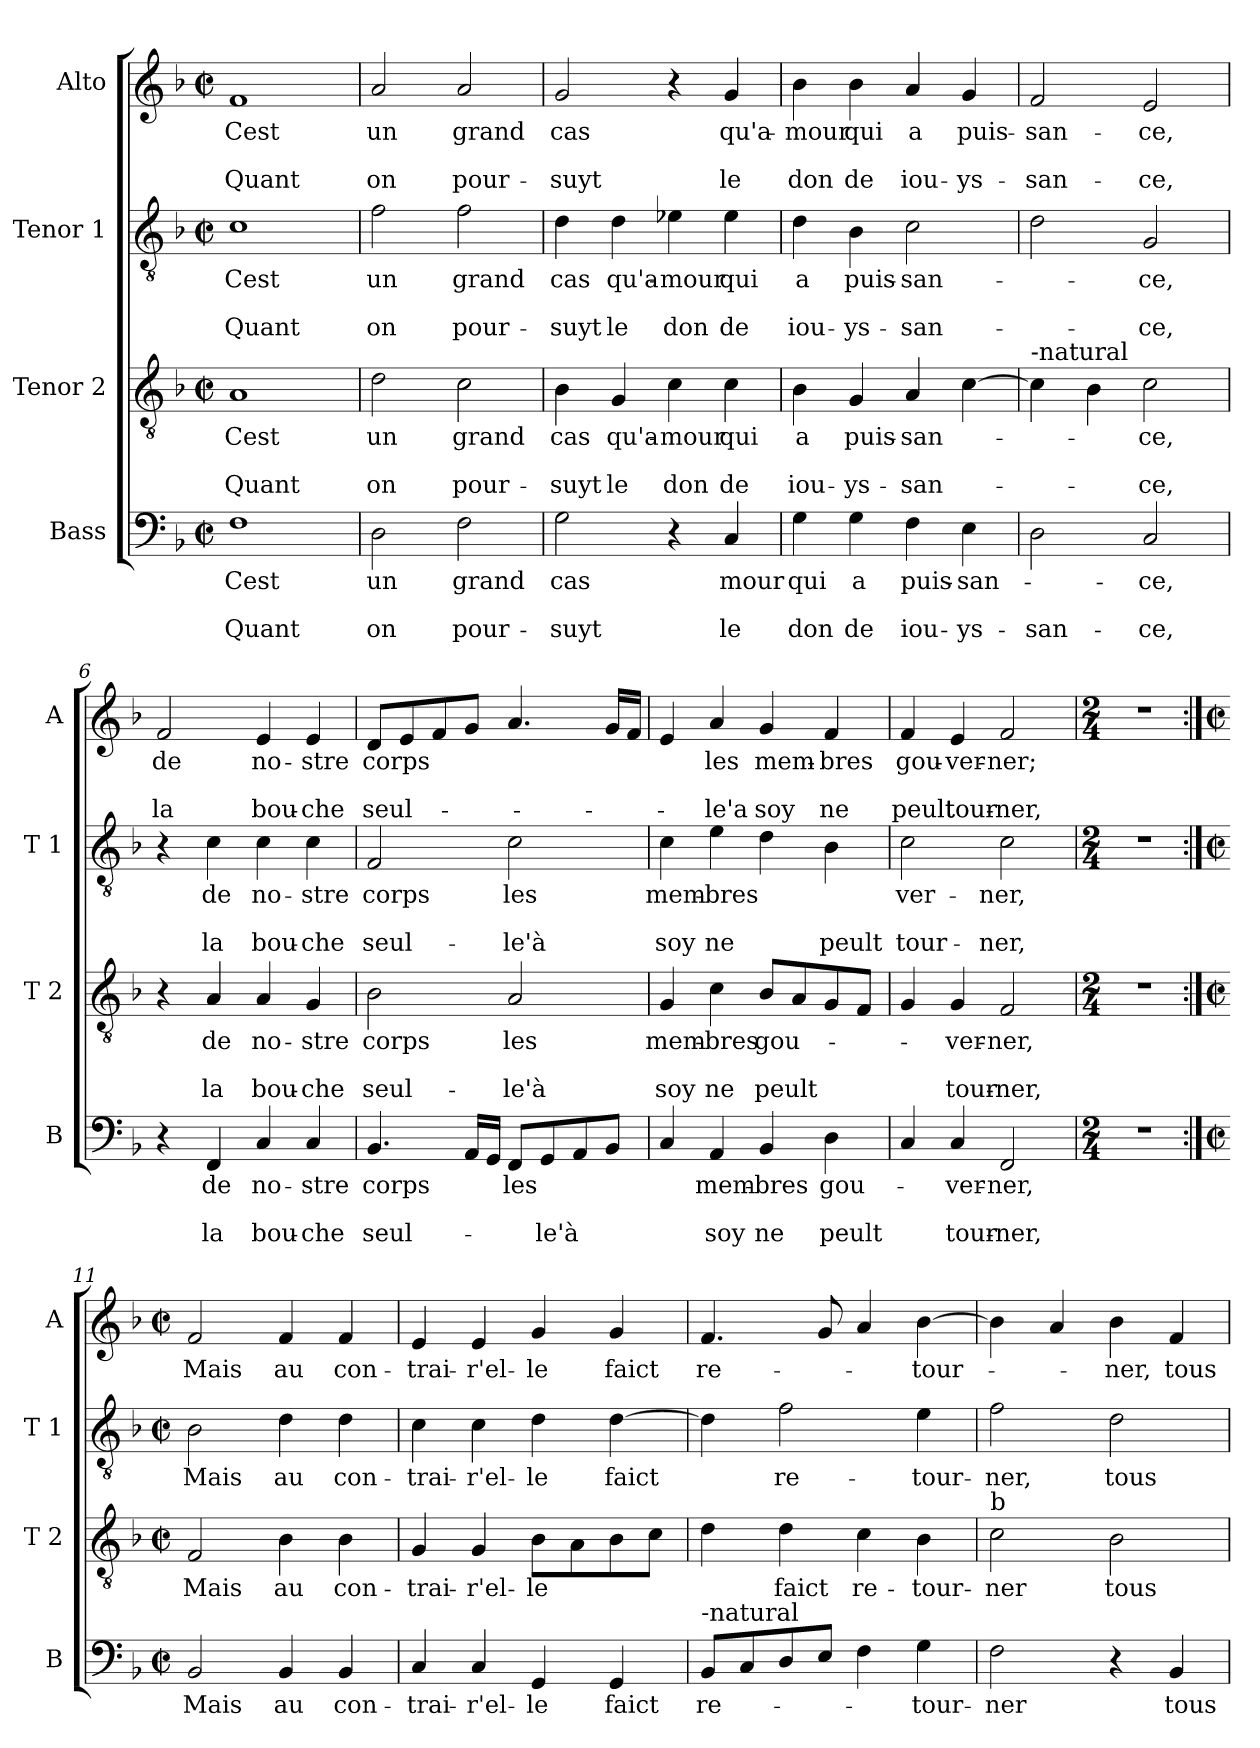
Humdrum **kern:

**kern	**text	**text	**text	**kern	**text	**text	**text	**kern	**text	**text	**text	**kern	**text	**text	**text
*part4	*part4	*part4	*part4	*part3	*part3	*part3	*part3	*part2	*part2	*part2	*part2	*part1	*part1	*part1	*part1
*staff4	*staff4	*staff4	*staff4	*staff3	*staff3	*staff3	*staff3	*staff2	*staff2	*staff2	*staff2	*staff1	*staff1	*staff1	*staff1
*I"Bass	*	*	*	*I"Tenor 2	*	*	*	*I"Tenor 1	*	*	*	*I"Alto	*	*	*
*I'B	*	*	*	*I'T 2	*	*	*	*I'T 1	*	*	*	*I'A	*	*	*
*clefF4	*	*	*	*clefGv2	*	*	*	*clefGv2	*	*	*	*clefG2	*	*	*
*k[b-]	*	*	*	*k[b-]	*	*	*	*k[b-]	*	*	*	*k[b-]	*	*	*
*F:	*	*	*	*F:	*	*	*	*F:	*	*	*	*F:	*	*	*
*M2/2	*	*	*	*M2/2	*	*	*	*M2/2	*	*	*	*M2/2	*	*	*
*met(c|)	*	*	*	*met(c|)	*	*	*	*met(c|)	*	*	*	*met(c|)	*	*	*
=1	=1	=1	=1	=1	=1	=1	=1	=1	=1	=1	=1	=1	=1	=1	=1
!	!LO:LY:b	!	!LO:LY:b	!	!LO:LY:b	!	!LO:LY:b	!	!LO:LY:b	!	!LO:LY:b	!	!LO:LY:b	!	!LO:LY:b
1F	Cest	.	Quant	1A	Cest	.	Quant	1c	Cest	.	Quant	1f	Cest	.	Quant
=2	=2	=2	=2	=2	=2	=2	=2	=2	=2	=2	=2	=2	=2	=2	=2
!	!LO:LY:b	!	!LO:LY:b	!	!LO:LY:b	!	!LO:LY:b	!	!LO:LY:b	!	!LO:LY:b	!	!LO:LY:b	!	!LO:LY:b
2D\	un	.	on	2d\	un	.	on	2f\	un	.	on	2a/	un	.	on
!	!LO:LY:b	!	!LO:LY:b	!	!LO:LY:b	!	!LO:LY:b	!	!LO:LY:b	!	!LO:LY:b	!	!LO:LY:b	!	!LO:LY:b
2F\	grand	.	pour-	2c\	grand	.	pour-	2f\	grand	.	pour-	2a/	grand	.	pour-
=3	=3	=3	=3	=3	=3	=3	=3	=3	=3	=3	=3	=3	=3	=3	=3
!	!LO:LY:b	!	!LO:LY:b	!	!LO:LY:b	!	!LO:LY:b	!	!LO:LY:b	!	!LO:LY:b	!	!LO:LY:b	!	!LO:LY:b
2G\	cas	.	-suyt	4B-\	cas	.	-suyt	4d\	cas	.	-suyt	2g/	cas	.	-suyt
!	!	!	!	!	!LO:LY:b	!	!LO:LY:b	!	!LO:LY:b	!	!LO:LY:b	!	!	!	!
.	.	.	.	4G/	qu'a-	.	le	4d\	qu'a-	.	le	.	.	.	.
!	!LO:LY:b	!	!	!	!LO:LY:b	!	!LO:LY:b	!	!LO:LY:b	!	!LO:LY:b	!	!	!	!
4r	qu'a-	.	.	4c\	-mour	.	don	4e-X\	-mour	.	don	4r	.	.	.
!	!LO:LY:b	!	!LO:LY:b	!	!LO:LY:b	!	!LO:LY:b	!	!LO:LY:b	!	!LO:LY:b	!	!LO:LY:b	!	!LO:LY:b
4C/	-mour	.	le	4c\	qui	.	de	4e-\	qui	.	de	4g/	qu'a-	.	le
=4	=4	=4	=4	=4	=4	=4	=4	=4	=4	=4	=4	=4	=4	=4	=4
!	!LO:LY:b	!	!LO:LY:b	!	!LO:LY:b	!	!LO:LY:b	!	!LO:LY:b	!	!LO:LY:b	!	!LO:LY:b	!	!LO:LY:b
4G\	qui	.	don	4B-\	a	.	iou-	4d\	a	.	iou-	4b-\	-mour	.	don
!	!LO:LY:b	!	!LO:LY:b	!	!LO:LY:b	!	!LO:LY:b	!	!LO:LY:b	!	!LO:LY:b	!	!LO:LY:b	!	!LO:LY:b
4G\	a	.	de	4G/	puis-	.	-ys-	4B-\	puis-	.	-ys-	4b-\	qui	.	de
!	!LO:LY:b	!	!LO:LY:b	!	!LO:LY:b	!	!LO:LY:b	!	!LO:LY:b	!	!LO:LY:b	!	!LO:LY:b	!	!LO:LY:b
4F\	puis-	.	iou-	4A/	-san-	.	-san-	2c\	-san-	.	-san-	4a/	a	.	iou-
!	!LO:LY:b	!	!LO:LY:b	!	!	!	!	!	!	!	!	!	!LO:LY:b	!	!LO:LY:b
4E\	-san-	.	-ys-	[4c\	.	.	.	.	.	.	.	4g/	puis-	.	-ys-
=5	=5	=5	=5	=5	=5	=5	=5	=5	=5	=5	=5	=5	=5	=5	=5
!	!	!	!	!LO:TX:a:t=-natural	!	!	!	!	!	!	!	!	!	!	!
!	!	!	!LO:LY:b	!	!	!	!	!	!	!	!	!	!LO:LY:b	!	!LO:LY:b
2D\	.	.	-san-	4c\]	.	.	.	2d\	.	.	.	2f/	-san-	.	-san-
.	.	.	.	4B-\	.	.	.	.	.	.	.	.	.	.	.
!	!LO:LY:b	!	!LO:LY:b	!	!LO:LY:b	!	!LO:LY:b	!	!LO:LY:b	!	!LO:LY:b	!	!LO:LY:b	!	!LO:LY:b
2C/	-ce,	.	-ce,	2c\	-ce,	.	-ce,	2G/	-ce,	.	-ce,	2e/	-ce,	.	-ce,
!!LO:LB:g=z
=6	=6	=6	=6	=6	=6	=6	=6	=6	=6	=6	=6	=6	=6	=6	=6
!	!	!	!	!	!	!	!	!	!	!	!	!	!LO:LY:b	!	!LO:LY:b
4r	.	.	.	4r	.	.	.	4r	.	.	.	2f/	de	.	la
!	!LO:LY:b	!	!LO:LY:b	!	!LO:LY:b	!	!LO:LY:b	!	!LO:LY:b	!	!LO:LY:b	!	!	!	!
4FF/	de	.	la	4A/	de	.	la	4c\	de	.	la	.	.	.	.
!	!LO:LY:b	!	!LO:LY:b	!	!LO:LY:b	!	!LO:LY:b	!	!LO:LY:b	!	!LO:LY:b	!	!LO:LY:b	!	!LO:LY:b
4C/	no-	.	bou-	4A/	no-	.	bou-	4c\	no-	.	bou-	4e/	no-	.	bou-
!	!LO:LY:b	!	!LO:LY:b	!	!LO:LY:b	!	!LO:LY:b	!	!LO:LY:b	!	!LO:LY:b	!	!LO:LY:b	!	!LO:LY:b
4C/	-stre	.	-che	4G/	-stre	.	-che	4c\	-stre	.	-che	4e/	-stre	.	-che
=7	=7	=7	=7	=7	=7	=7	=7	=7	=7	=7	=7	=7	=7	=7	=7
!	!LO:LY:b	!	!LO:LY:b	!	!LO:LY:b	!	!LO:LY:b	!	!LO:LY:b	!	!LO:LY:b	!	!LO:LY:b	!	!LO:LY:b
4.BB-/	corps	.	seul-	2B-\	corps	.	seul-	2F/	corps	.	seul-	8d/L	corps	.	seul-
.	.	.	.	.	.	.	.	.	.	.	.	8e/	.	.	.
.	.	.	.	.	.	.	.	.	.	.	.	8f/	.	.	.
16AA/LL	.	.	.	.	.	.	.	.	.	.	.	8g/J	.	.	.
16GG/JJ	.	.	.	.	.	.	.	.	.	.	.	.	.	.	.
!	!LO:LY:b	!	!	!	!LO:LY:b	!	!LO:LY:b	!	!LO:LY:b	!	!LO:LY:b	!	!	!	!
8FF/L	les	.	.	2A/	les	.	-le'à	2c\	les	.	-le'à	4.a/	.	.	.
!	!	!	!LO:LY:b	!	!	!	!	!	!	!	!	!	!	!	!
8GG/	.	.	-le'à	.	.	.	.	.	.	.	.	.	.	.	.
8AA/	.	.	.	.	.	.	.	.	.	.	.	.	.	.	.
8BB-/J	.	.	.	.	.	.	.	.	.	.	.	16g/LL	.	.	.
.	.	.	.	.	.	.	.	.	.	.	.	16f/JJ	.	.	.
=8	=8	=8	=8	=8	=8	=8	=8	=8	=8	=8	=8	=8	=8	=8	=8
!	!	!	!	!	!LO:LY:b	!	!LO:LY:b	!	!LO:LY:b	!	!LO:LY:b	!	!	!	!
4C/	.	.	.	4G/	mem-	.	soy	4c\	mem-	.	soy	4e/	.	.	.
!	!LO:LY:b	!	!LO:LY:b	!	!LO:LY:b	!	!LO:LY:b	!	!LO:LY:b	!	!LO:LY:b	!	!LO:LY:b	!	!LO:LY:b
4AA/	mem-	.	soy	4c\	-bres	.	ne	4e\	-bres	.	ne	4a/	les	.	-le'a
!	!LO:LY:b	!	!LO:LY:b	!	!LO:LY:b	!	!LO:LY:b	!	!	!	!	!	!LO:LY:b	!	!LO:LY:b
4BB-/	-bres	.	ne	8B-/L	gou-	.	peult	4d\	.	.	.	4g/	mem-	.	soy
.	.	.	.	8A/	.	.	.	.	.	.	.	.	.	.	.
!	!LO:LY:b	!	!LO:LY:b	!	!	!	!	!	!	!	!LO:LY:b	!	!LO:LY:b	!	!LO:LY:b
4D\	gou-	.	peult	8G/	.	.	.	4B-\	.	.	peult	4f/	-bres	.	ne
.	.	.	.	8F/J	.	.	.	.	.	.	.	.	.	.	.
=9	=9	=9	=9	=9	=9	=9	=9	=9	=9	=9	=9	=9	=9	=9	=9
!	!	!	!	!	!	!	!	!	!LO:LY:b	!	!LO:LY:b	!	!LO:LY:b	!	!LO:LY:b
4C/	.	.	.	4G/	.	.	.	2c\	-ver-	.	tour-	4f/	gou-	.	peult
!	!LO:LY:b	!	!LO:LY:b	!	!LO:LY:b	!	!LO:LY:b	!	!	!	!	!	!LO:LY:b	!	!LO:LY:b
4C/	-ver-	.	tour-	4G/	-ver-	.	tour-	.	.	.	.	4e/	-ver-	.	tour-
!	!LO:LY:b	!	!LO:LY:b	!	!LO:LY:b	!	!LO:LY:b	!	!LO:LY:b	!	!LO:LY:b	!	!LO:LY:b	!	!LO:LY:b
2FF/	-ner,	.	-ner,	2F/	-ner,	.	-ner,	2c\	-ner,	.	-ner,	2f/	-ner;	.	-ner,
=10	=10	=10	=10	=10	=10	=10	=10	=10	=10	=10	=10	=10	=10	=10	=10
*M2/4	*	*	*	*M2/4	*	*	*	*M2/4	*	*	*	*M2/4	*	*	*
2r	.	.	.	2r	.	.	.	2r	.	.	.	2r	.	.	.
!!LO:PB:g=z
=11:|!	=11:|!	=11:|!	=11:|!	=11:|!	=11:|!	=11:|!	=11:|!	=11:|!	=11:|!	=11:|!	=11:|!	=11:|!	=11:|!	=11:|!	=11:|!
*M2/2	*	*	*	*M2/2	*	*	*	*M2/2	*	*	*	*M2/2	*	*	*
*met(c|)	*	*	*	*met(c|)	*	*	*	*met(c|)	*	*	*	*met(c|)	*	*	*
!	!LO:LY:b	!	!	!	!LO:LY:b	!	!	!	!LO:LY:b	!	!	!	!LO:LY:b	!	!
2BB-/	Mais	.	.	2F/	Mais	.	.	2B-\	Mais	.	.	2f/	Mais	.	.
!	!LO:LY:b	!	!	!	!LO:LY:b	!	!	!	!LO:LY:b	!	!	!	!LO:LY:b	!	!
4BB-/	au	.	.	4B-\	au	.	.	4d\	au	.	.	4f/	au	.	.
!	!LO:LY:b	!	!	!	!LO:LY:b	!	!	!	!LO:LY:b	!	!	!	!LO:LY:b	!	!
4BB-/	con-	.	.	4B-\	con-	.	.	4d\	con-	.	.	4f/	con-	.	.
=12	=12	=12	=12	=12	=12	=12	=12	=12	=12	=12	=12	=12	=12	=12	=12
!	!LO:LY:b	!	!	!	!LO:LY:b	!	!	!	!LO:LY:b	!	!	!	!LO:LY:b	!	!
4C/	-trai-	.	.	4G/	-trai-	.	.	4c\	-trai-	.	.	4e/	-trai-	.	.
!	!LO:LY:b	!	!	!	!LO:LY:b	!	!	!	!LO:LY:b	!	!	!	!LO:LY:b	!	!
4C/	-r'el-	.	.	4G/	-r'el-	.	.	4c\	-r'el-	.	.	4e/	-r'el-	.	.
!	!LO:LY:b	!	!	!	!LO:LY:b	!	!	!	!LO:LY:b	!	!	!	!LO:LY:b	!	!
4GG/	-le	.	.	8B-\L	-le	.	.	4d\	-le	.	.	4g/	-le	.	.
.	.	.	.	8A\	.	.	.	.	.	.	.	.	.	.	.
!	!LO:LY:b	!	!	!	!	!	!	!	!LO:LY:b	!	!	!	!LO:LY:b	!	!
4GG/	faict	.	.	8B-\	.	.	.	[4d\	faict	.	.	4g/	faict	.	.
.	.	.	.	8c\J	.	.	.	.	.	.	.	.	.	.	.
=13	=13	=13	=13	=13	=13	=13	=13	=13	=13	=13	=13	=13	=13	=13	=13
!LO:TX:a:t=-natural	!	!	!	!	!	!	!	!	!	!	!	!	!	!	!
!	!LO:LY:b	!	!	!	!	!	!	!	!	!	!	!	!LO:LY:b	!	!
8BB-/L	re-	.	.	4d\	.	.	.	4d\]	.	.	.	4.f/	re-	.	.
8C/	.	.	.	.	.	.	.	.	.	.	.	.	.	.	.
!	!	!	!	!	!LO:LY:b	!	!	!	!LO:LY:b	!	!	!	!	!	!
8D/	.	.	.	4d\	faict	.	.	2f\	re-	.	.	.	.	.	.
8E/J	.	.	.	.	.	.	.	.	.	.	.	8g/	.	.	.
!	!	!	!	!	!LO:LY:b	!	!	!	!	!	!	!	!	!	!
4F\	.	.	.	4c\	re-	.	.	.	.	.	.	4a/	.	.	.
!	!LO:LY:b	!	!	!	!LO:LY:b	!	!	!	!LO:LY:b	!	!	!	!LO:LY:b	!	!
4G\	-tour-	.	.	4B-\	-tour-	.	.	4e\	-tour-	.	.	[4b-\	-tour-	.	.
=14	=14	=14	=14	=14	=14	=14	=14	=14	=14	=14	=14	=14	=14	=14	=14
!	!	!	!	!LO:TX:a:t=b	!	!	!	!	!	!	!	!	!	!	!
!	!LO:LY:b	!	!	!	!LO:LY:b	!	!	!	!LO:LY:b	!	!	!	!	!	!
2F\	-ner	.	.	2c\	-ner	.	.	2f\	-ner,	.	.	4b-\]	.	.	.
.	.	.	.	.	.	.	.	.	.	.	.	4a/	.	.	.
!	!	!	!	!	!LO:LY:b	!	!	!	!LO:LY:b	!	!	!	!LO:LY:b	!	!
4r	.	.	.	2B-\	tous	.	.	2d\	tous	.	.	4b-\	-ner,	.	.
!	!LO:LY:b	!	!	!	!	!	!	!	!	!	!	!	!LO:LY:b	!	!
4BB-/	tous	.	.	.	.	.	.	.	.	.	.	4f/	tous	.	.
=	=	=	=	=	=	=	=	=	=	=	=	=	=	=	=
*-	*-	*-	*-	*-	*-	*-	*-	*-	*-	*-	*-	*-	*-	*-	*-
